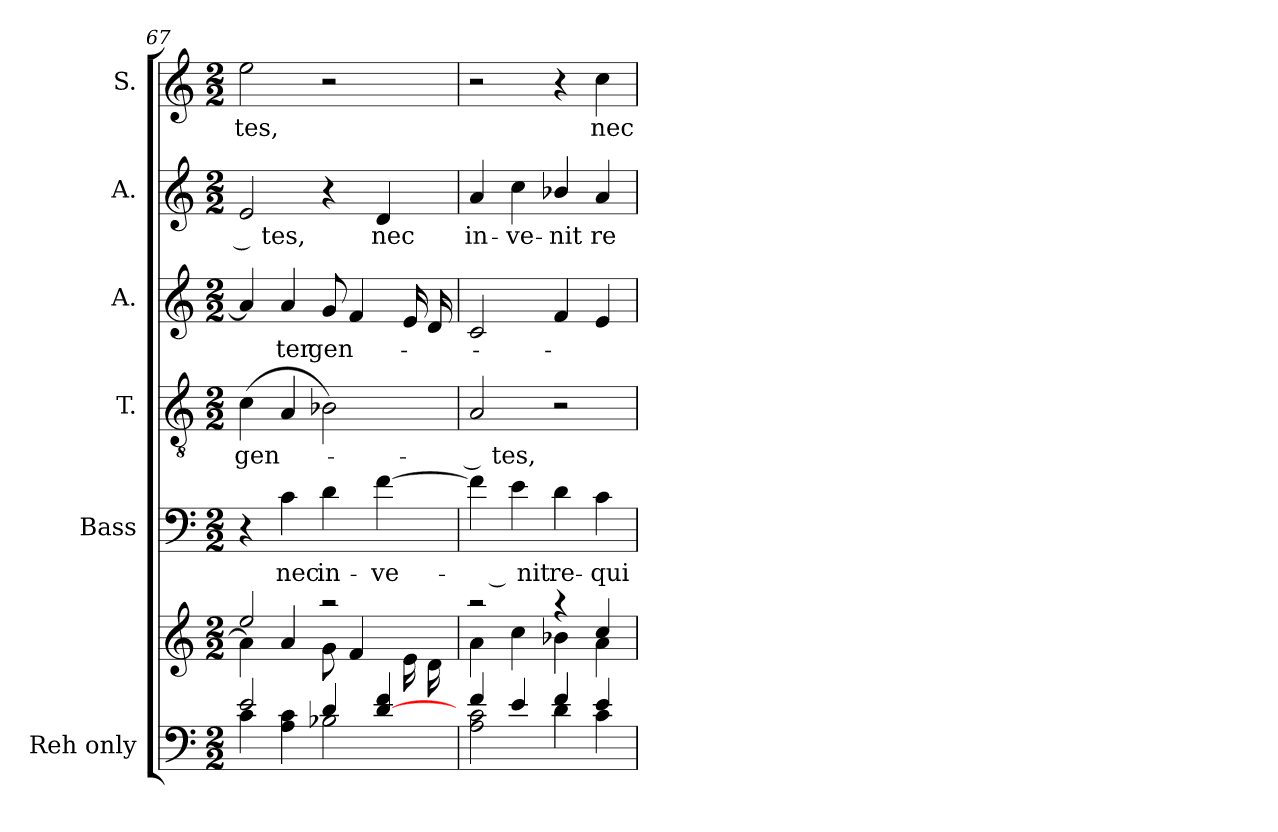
**kern	**kern	**kern	**text	**kern	**text	**kern	**text	**kern	**text	**kern	**text
*part6	*part6	*part5	*part5	*part4	*part4	*part3	*part3	*part2	*part2	*part1	*part1
*staff7	*staff6	*staff5	*staff5	*staff4	*staff4	*staff3	*staff3	*staff2	*staff2	*staff1	*staff1
*I"Reh only	*	*I"Bass	*	*I"T.	*	*I"A.	*	*I"A.	*	*I"S.	*
*	*	*I'B.	*	*	*	*	*	*	*	*	*
*clefF4	*clefG2	*clefF4	*	*clefGv2	*	*clefG2	*	*clefG2	*	*clefG2	*
*	*	*	*	*	*	*ITrd7c12	*	*ITrd7c12	*	*	*
*k[]	*k[]	*k[]	*	*k[]	*	*k[]	*	*k[]	*	*k[]	*
*C:	*C:	*C:	*	*C:	*	*C:	*	*C:	*	*C:	*
*M2/2	*M2/2	*M2/2	*	*M2/2	*	*M2/2	*	*M2/2	*	*M2/2	*
=67	=67	=67	=67	=67	=67	=67	=67	=67	=67	=67	=67
*^	*^	*	*	*	*	*	*	*	*	*	*
!	!	!	!	!	!	!	!LO:LY:b	!	!	!	!LO:LY:b	!	!LO:LY:b
2e/	4c\	2ee/	4a\]	4r	.	(<4c\	gen-	4A/]	.	2E/	-­ tes,	2ee\	-tes,
!	!	!	!	!	!LO:LY:b	!	!	!	!LO:LY:b	!	!	!	!
.	4A\ 4c\	.	4a/	4c\	nec	4A/	.	4A/	-ter	.	.	.	.
!	!	!	!	!	!LO:LY:b	!	!	!	!LO:LY:b	!	!	!	!
4d/	2B-X\	2raa	8g\	4d\	in-	2B-X\)	.	8G/	gen-	4r	.	2r	.
.	.	.	4f/	.	.	.	.	4F/	.	.	.	.	.
!	!	!	!	!	!LO:LY:b	!	!	!	!	!	!LO:LY:b	!	!
[<4d/ 4f/	.	.	.	[>4f\	-ve-	.	.	.	.	4D/	nec	.	.
.	.	.	16e\	.	.	.	.	16E/	.	.	.	.	.
.	.	.	16d\	.	.	.	.	16D/	.	.	.	.	.
!!LO:LB:g=z
=68	=68	=68	=68	=68	=68	=68	=68	=68	=68	=68	=68	=68	=68
!	!	!	!	!	!	!	!LO:LY:b	!	!	!	!LO:LY:b	!	!
2A\ 2c\	4f/	2raa	4a\	4f\]	.	2A/	-­ tes,	2C/	.	4A/	in-	2r	.
!	!	!	!	!	!LO:LY:b	!	!	!	!	!	!LO:LY:b	!	!
.	4e/	.	4cc\	4e\	-­ nit	.	.	.	.	4c\	-ve-	.	.
!	!	!	!	!	!LO:LY:b	!	!	!	!	!	!LO:LY:b	!	!
4f/	4d\	4raa	4b-X\	4d\	re-	2r	.	4F/	.	4B-X/	-nit	4r	.
!	!	!	!	!	!LO:LY:b	!	!	!	!	!	!LO:LY:b	!	!LO:LY:b
4e/	4c\	4cc/	4a\	4c\	-qui-	.	.	4E/	.	4A/	re-	4cc\	nec
*v	*v	*	*	*	*	*	*	*	*	*	*	*	*
*	*v	*v	*	*	*	*	*	*	*	*	*	*
=	=	=	=	=	=	=	=	=	=	=	=
*-	*-	*-	*-	*-	*-	*-	*-	*-	*-	*-	*-
